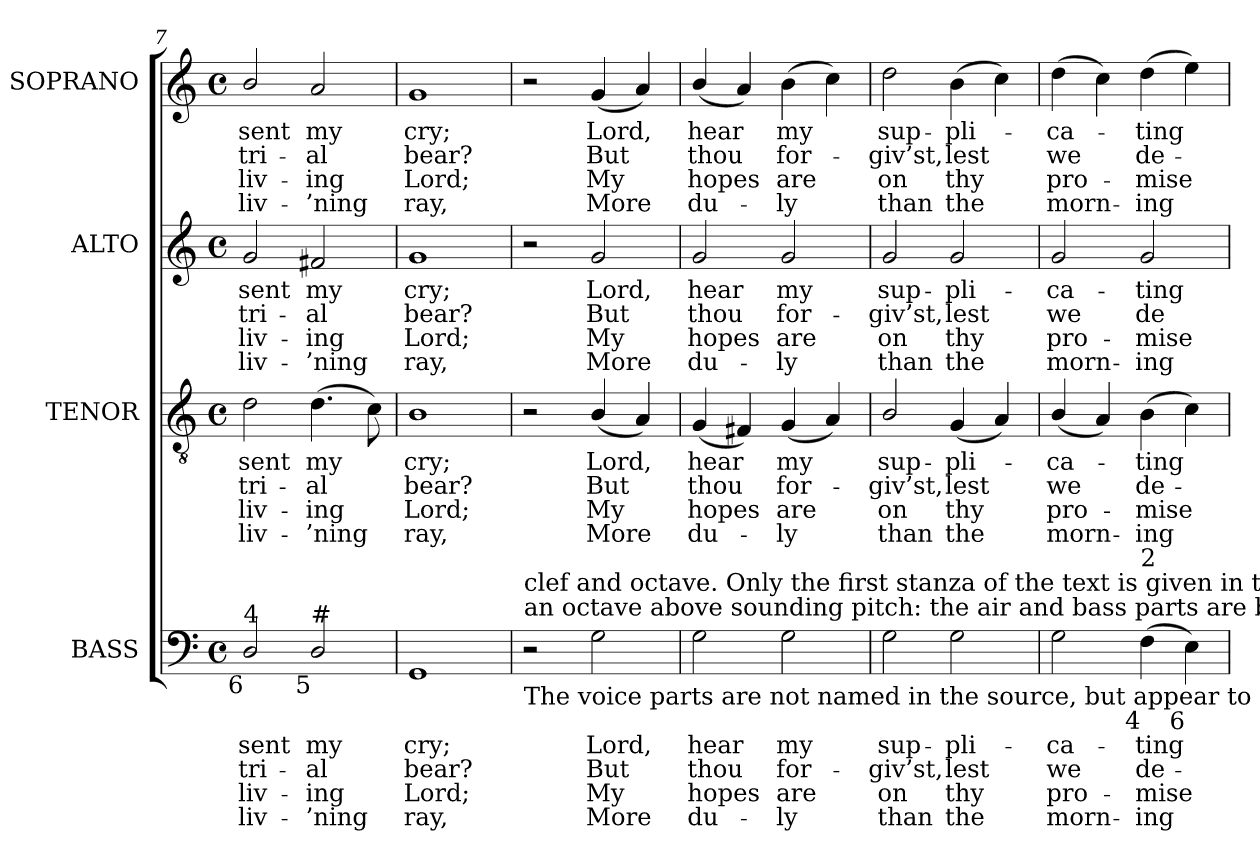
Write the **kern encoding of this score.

**kern	**text	**text	**text	**text	**kern	**text	**text	**text	**text	**kern	**text	**text	**text	**text	**kern	**text	**text	**text	**text
*part4	*part4	*part4	*part4	*part4	*part3	*part3	*part3	*part3	*part3	*part2	*part2	*part2	*part2	*part2	*part1	*part1	*part1	*part1	*part1
*staff4	*staff4	*staff4	*staff4	*staff4	*staff3	*staff3	*staff3	*staff3	*staff3	*staff2	*staff2	*staff2	*staff2	*staff2	*staff1	*staff1	*staff1	*staff1	*staff1
*I"BASS	*	*	*	*	*I"TENOR	*	*	*	*	*I"ALTO	*	*	*	*	*I"SOPRANO	*	*	*	*
*I'B.	*	*	*	*	*I'T.	*	*	*	*	*I'A.	*	*	*	*	*I'S.	*	*	*	*
*clefF4	*	*	*	*	*clefGv2	*	*	*	*	*clefG2	*	*	*	*	*clefG2	*	*	*	*
*	*	*	*	*	*ITrd7c12	*	*	*	*	*	*	*	*	*	*	*	*	*	*
*k[]	*	*	*	*	*k[]	*	*	*	*	*k[]	*	*	*	*	*k[]	*	*	*	*
*C:	*	*	*	*	*C:	*	*	*	*	*C:	*	*	*	*	*C:	*	*	*	*
*M4/4	*	*	*	*	*M4/4	*	*	*	*	*M4/4	*	*	*	*	*M4/4	*	*	*	*
*met(c)	*	*	*	*	*met(c)	*	*	*	*	*met(c)	*	*	*	*	*met(c)	*	*	*	*
=7	=7	=7	=7	=7	=7	=7	=7	=7	=7	=7	=7	=7	=7	=7	=7	=7	=7	=7	=7
!	!LO:LY:b:color=#000000	!LO:LY:b:color=#000000	!LO:LY:b:color=#000000	!LO:LY:b:color=#000000	!	!	!	!	!	!	!	!	!	!	!	!	!	!	!
!	!	!	!	!	!	!LO:LY:b:color=#000000	!LO:LY:b:color=#000000	!LO:LY:b:color=#000000	!LO:LY:b:color=#000000	!	!	!	!	!	!	!	!	!	!
!	!	!	!	!	!	!	!	!	!	!	!LO:LY:b:color=#000000	!LO:LY:b:color=#000000	!LO:LY:b:color=#000000	!LO:LY:b:color=#000000	!	!	!	!	!
!LO:TX:b:rj:t=6	!	!	!	!	!	!	!	!	!	!	!	!	!	!	!	!	!	!	!
!LO:TX:t=4	!	!	!	!	!	!	!	!	!	!	!	!	!	!	!	!	!	!	!
!	!	!	!	!	!	!	!	!	!	!	!	!	!	!	!	!LO:LY:b:color=#000000	!LO:LY:b:color=#000000	!LO:LY:b:color=#000000	!LO:LY:b:color=#000000
2Di/	sent	tri-	-liv-	-liv-	2Di\	sent	tri-	-liv-	-liv-	2gi/	sent	tri-	-liv-	-liv-	2bi/	sent	tri-	-liv-	-liv-
!	!LO:LY:b:color=#000000	!LO:LY:b:color=#000000	!LO:LY:b:color=#000000	!LO:LY:b:color=#000000	!	!	!	!	!	!	!	!	!	!	!	!	!	!	!
!	!	!	!	!	!	!LO:LY:b:color=#000000	!LO:LY:b:color=#000000	!LO:LY:b:color=#000000	!LO:LY:b:color=#000000	!	!	!	!	!	!	!	!	!	!
!	!	!	!	!	!	!	!	!	!	!	!LO:LY:b:color=#000000	!LO:LY:b:color=#000000	!LO:LY:b:color=#000000	!LO:LY:b:color=#000000	!	!	!	!	!
!LO:TX:b:rj:t=5	!	!	!	!	!	!	!	!	!	!	!	!	!	!	!	!	!	!	!
!LO:TX:t=#	!	!	!	!	!	!	!	!	!	!	!	!	!	!	!	!	!	!	!
!	!	!	!	!	!	!	!	!	!	!	!	!	!	!	!	!LO:LY:b:color=#000000	!LO:LY:b:color=#000000	!LO:LY:b:color=#000000	!LO:LY:b:color=#000000
2Di/	my	-al	-ing	’ning	(4.Di\	my	-al	-ing	’ning	2f#Xi/	my	-al	-ing	’ning	2ai/	my	-al	-ing	’ning
.	.	.	.	.	8Ci\)	.	.	.	.	.	.	.	.	.	.	.	.	.	.
=8	=8	=8	=8	=8	=8	=8	=8	=8	=8	=8	=8	=8	=8	=8	=8	=8	=8	=8	=8
!	!LO:LY:b:color=#000000	!LO:LY:b:color=#000000	!LO:LY:b:color=#000000	!LO:LY:b:color=#000000	!	!	!	!	!	!	!	!	!	!	!	!	!	!	!
!	!	!	!	!	!	!LO:LY:b:color=#000000	!LO:LY:b:color=#000000	!LO:LY:b:color=#000000	!LO:LY:b:color=#000000	!	!	!	!	!	!	!	!	!	!
!	!	!	!	!	!	!	!	!	!	!	!LO:LY:b:color=#000000	!LO:LY:b:color=#000000	!LO:LY:b:color=#000000	!LO:LY:b:color=#000000	!	!	!	!	!
!	!	!	!	!	!	!	!	!	!	!	!	!	!	!	!	!LO:LY:b:color=#000000	!LO:LY:b:color=#000000	!LO:LY:b:color=#000000	!LO:LY:b:color=#000000
1GGi	cry;	bear?	Lord;	ray,	1BBi	cry;	bear?	Lord;	ray,	1gi	cry;	bear?	Lord;	ray,	1gi	cry;	bear?	Lord;	ray,
!!LO:LB:g=z
=9	=9	=9	=9	=9	=9	=9	=9	=9	=9	=9	=9	=9	=9	=9	=9	=9	=9	=9	=9
!LO:TX:b:t=The voice parts are not named in the source, but appear to be in the order Tenor - Alto - Soprano (Air) - Bass, with the Alto and Tenor parts printed in the treble clef	!	!	!	!	!	!	!	!	!	!	!	!	!	!	!	!	!	!	!
!LO:TX:t=an octave above sounding pitch&colon; the air and bass parts are bracketed together, and the bass line is figured. The parts have been given here in their usual order,	!	!	!	!	!	!	!	!	!	!	!	!	!	!	!	!	!	!	!
!LO:TX:t=clef and octave. Only the first stanza of the text is given in the source&colon; subsequent stanzas, as indicated by the tune’s heading, have here been added editorially.	!	!	!	!	!	!	!	!	!	!	!	!	!	!	!	!	!	!	!
2r	.	.	.	.	2r	.	.	.	.	2r	.	.	.	.	2r	.	.	.	.
!	!LO:LY:b:color=#000000	!LO:LY:b:color=#000000	!LO:LY:b:color=#000000	!LO:LY:b:color=#000000	!	!	!	!	!	!	!	!	!	!	!	!	!	!	!
!	!	!	!	!	!	!LO:LY:b:color=#000000	!LO:LY:b:color=#000000	!LO:LY:b:color=#000000	!LO:LY:b:color=#000000	!	!	!	!	!	!	!	!	!	!
!	!	!	!	!	!	!	!	!	!	!	!LO:LY:b:color=#000000	!LO:LY:b:color=#000000	!LO:LY:b:color=#000000	!LO:LY:b:color=#000000	!	!	!	!	!
!	!	!	!	!	!	!	!	!	!	!	!	!	!	!	!	!LO:LY:b:color=#000000	!LO:LY:b:color=#000000	!LO:LY:b:color=#000000	!LO:LY:b:color=#000000
2Gi\	Lord,	But	My	More	(4BBi/	Lord,	But	My	More	2gi/	Lord,	But	My	More	(4gi/	Lord,	But	My	More
.	.	.	.	.	4AAi/)	.	.	.	.	.	.	.	.	.	4ai/)	.	.	.	.
=10	=10	=10	=10	=10	=10	=10	=10	=10	=10	=10	=10	=10	=10	=10	=10	=10	=10	=10	=10
!	!LO:LY:b:color=#000000	!LO:LY:b:color=#000000	!LO:LY:b:color=#000000	!LO:LY:b:color=#000000	!	!	!	!	!	!	!	!	!	!	!	!	!	!	!
!	!	!	!	!	!	!LO:LY:b:color=#000000	!LO:LY:b:color=#000000	!LO:LY:b:color=#000000	!LO:LY:b:color=#000000	!	!	!	!	!	!	!	!	!	!
!	!	!	!	!	!	!	!	!	!	!	!LO:LY:b:color=#000000	!LO:LY:b:color=#000000	!LO:LY:b:color=#000000	!LO:LY:b:color=#000000	!	!	!	!	!
!	!	!	!	!	!	!	!	!	!	!	!	!	!	!	!	!LO:LY:b:color=#000000	!LO:LY:b:color=#000000	!LO:LY:b:color=#000000	!LO:LY:b:color=#000000
2Gi\	hear	thou	hopes	du-	(4GGi/	hear	thou	hopes	du-	2gi/	hear	thou	hopes	du-	(4bi/	hear	thou	hopes	du-
.	.	.	.	.	4FF#Xi/)	.	.	.	.	.	.	.	.	.	4ai/)	.	.	.	.
!	!LO:LY:b:color=#000000	!LO:LY:b:color=#000000	!LO:LY:b:color=#000000	!LO:LY:b:color=#000000	!	!	!	!	!	!	!	!	!	!	!	!	!	!	!
!	!	!	!	!	!	!LO:LY:b:color=#000000	!LO:LY:b:color=#000000	!LO:LY:b:color=#000000	!LO:LY:b:color=#000000	!	!	!	!	!	!	!	!	!	!
!	!	!	!	!	!	!	!	!	!	!	!LO:LY:b:color=#000000	!LO:LY:b:color=#000000	!LO:LY:b:color=#000000	!LO:LY:b:color=#000000	!	!	!	!	!
!	!	!	!	!	!	!	!	!	!	!	!	!	!	!	!	!LO:LY:b:color=#000000	!LO:LY:b:color=#000000	!LO:LY:b:color=#000000	!LO:LY:b:color=#000000
2Gi\	my	for-	-are	ly	(4GGi/	my	for-	-are	ly	2gi/	my	for-	-are	ly	(4bi\	my	for-	-are	ly
.	.	.	.	.	4AAi/)	.	.	.	.	.	.	.	.	.	4cci\)	.	.	.	.
=11	=11	=11	=11	=11	=11	=11	=11	=11	=11	=11	=11	=11	=11	=11	=11	=11	=11	=11	=11
!	!LO:LY:b:color=#000000	!LO:LY:b:color=#000000	!LO:LY:b:color=#000000	!LO:LY:b:color=#000000	!	!	!	!	!	!	!	!	!	!	!	!	!	!	!
!	!	!	!	!	!	!LO:LY:b:color=#000000	!LO:LY:b:color=#000000	!LO:LY:b:color=#000000	!LO:LY:b:color=#000000	!	!	!	!	!	!	!	!	!	!
!	!	!	!	!	!	!	!	!	!	!	!LO:LY:b:color=#000000	!LO:LY:b:color=#000000	!LO:LY:b:color=#000000	!LO:LY:b:color=#000000	!	!	!	!	!
!	!	!	!	!	!	!	!	!	!	!	!	!	!	!	!	!LO:LY:b:color=#000000	!LO:LY:b:color=#000000	!LO:LY:b:color=#000000	!LO:LY:b:color=#000000
2Gi\	sup-	-giv’st,	on	than	2BBi/	sup-	-giv’st,	on	than	2gi/	sup-	-giv’st,	on	than	2ddi\	sup-	-giv’st,	on	than
!	!LO:LY:b:color=#000000	!LO:LY:b:color=#000000	!LO:LY:b:color=#000000	!LO:LY:b:color=#000000	!	!	!	!	!	!	!	!	!	!	!	!	!	!	!
!	!	!	!	!	!	!LO:LY:b:color=#000000	!LO:LY:b:color=#000000	!LO:LY:b:color=#000000	!LO:LY:b:color=#000000	!	!	!	!	!	!	!	!	!	!
!	!	!	!	!	!	!	!	!	!	!	!LO:LY:b:color=#000000	!LO:LY:b:color=#000000	!LO:LY:b:color=#000000	!LO:LY:b:color=#000000	!	!	!	!	!
!	!	!	!	!	!	!	!	!	!	!	!	!	!	!	!	!LO:LY:b:color=#000000	!LO:LY:b:color=#000000	!LO:LY:b:color=#000000	!LO:LY:b:color=#000000
2Gi\	-pli-	lest	thy	the	(4GGi/	-pli-	lest	thy	the	2gi/	-pli-	lest	thy	the	(4bi\	-pli-	lest	thy	the
.	.	.	.	.	4AAi/)	.	.	.	.	.	.	.	.	.	4cci\)	.	.	.	.
=12	=12	=12	=12	=12	=12	=12	=12	=12	=12	=12	=12	=12	=12	=12	=12	=12	=12	=12	=12
!	!LO:LY:b:color=#000000	!LO:LY:b:color=#000000	!LO:LY:b:color=#000000	!LO:LY:b:color=#000000	!	!	!	!	!	!	!	!	!	!	!	!	!	!	!
!	!	!	!	!	!	!LO:LY:b:color=#000000	!LO:LY:b:color=#000000	!LO:LY:b:color=#000000	!LO:LY:b:color=#000000	!	!	!	!	!	!	!	!	!	!
!	!	!	!	!	!	!	!	!	!	!	!LO:LY:b:color=#000000	!LO:LY:b:color=#000000	!LO:LY:b:color=#000000	!LO:LY:b:color=#000000	!	!	!	!	!
!	!	!	!	!	!	!	!	!	!	!	!	!	!	!	!	!LO:LY:b:color=#000000	!LO:LY:b:color=#000000	!LO:LY:b:color=#000000	!LO:LY:b:color=#000000
2Gi\	-ca-	we	pro-	-morn-	(4BBi/	-ca-	we	pro-	-morn-	2gi/	-ca-	we	pro-	-morn-	(4ddi\	-ca-	we	pro-	-morn-
.	.	.	.	.	4AAi/)	.	.	.	.	.	.	.	.	.	4cci\)	.	.	.	.
!	!LO:LY:b:color=#000000	!LO:LY:b:color=#000000	!LO:LY:b:color=#000000	!LO:LY:b:color=#000000	!	!	!	!	!	!	!	!	!	!	!	!	!	!	!
!	!	!	!	!	!	!LO:LY:b:color=#000000	!LO:LY:b:color=#000000	!LO:LY:b:color=#000000	!LO:LY:b:color=#000000	!	!	!	!	!	!	!	!	!	!
!	!	!	!	!	!	!	!	!	!	!	!LO:LY:b:color=#000000	!LO:LY:b:color=#000000	!LO:LY:b:color=#000000	!LO:LY:b:color=#000000	!	!	!	!	!
!LO:TX:b:rj:t=4	!	!	!	!	!	!	!	!	!	!	!	!	!	!	!	!	!	!	!
!LO:TX:t=2	!	!	!	!	!	!	!	!	!	!	!	!	!	!	!	!	!	!	!
!	!	!	!	!	!	!	!	!	!	!	!	!	!	!	!	!LO:LY:b:color=#000000	!LO:LY:b:color=#000000	!LO:LY:b:color=#000000	!LO:LY:b:color=#000000
(4Fi\	-ting	de-	-mise	ing	(4BBi\	-ting	de-	-mise	ing	2gi/	-ting	de-	-mise	ing	(4ddi\	-ting	de-	-mise	ing
!LO:TX:b:rj:t=6	!	!	!	!	!	!	!	!	!	!	!	!	!	!	!	!	!	!	!
4Ei\)	.	.	.	.	4Ci\)	.	.	.	.	.	.	.	.	.	4eei\)	.	.	.	.
=	=	=	=	=	=	=	=	=	=	=	=	=	=	=	=	=	=	=	=
*-	*-	*-	*-	*-	*-	*-	*-	*-	*-	*-	*-	*-	*-	*-	*-	*-	*-	*-	*-
